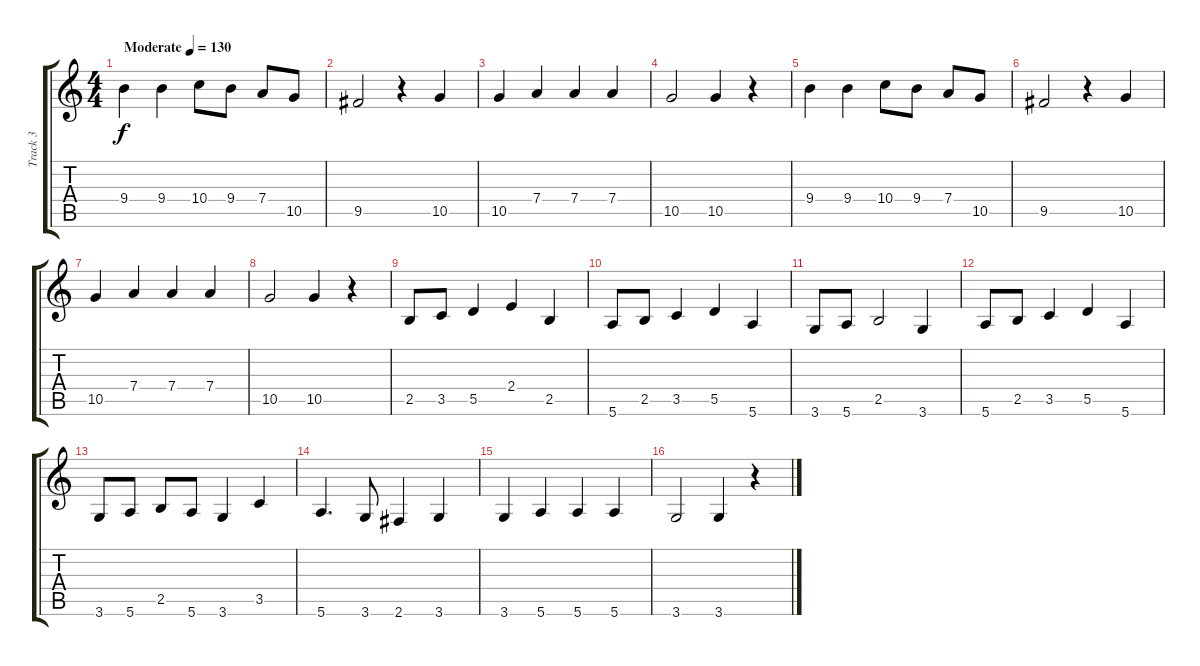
\track ("Track 3" "Track 3") {instrument overdrivenguitar}
\staff {score tabs}
\tuning (E4 B3 G3 D3 A2 E2) {hide}
\ts (4 4)
\tempo (130 "Moderate")
\clef g2
\ks c
9.4.4{dy f instrument overdrivenguitar} 9.4.4 10.4.8 9.4.8 7.4.8 10.5.8 |
9.5.2 r.4 10.5.4 |
10.5.4 7.4.4 7.4.4 7.4.4 |
10.5.2 10.5.4 r.4 |
9.4.4 9.4.4 10.4.8 9.4.8 7.4.8 10.5.8 |
9.5.2 r.4 10.5.4 |
10.5.4 7.4.4 7.4.4 7.4.4 |
10.5.2 10.5.4 r.4 |
2.5.8 3.5.8 5.5.4 2.4.4 2.5.4 |
5.6.8 2.5.8 3.5.4 5.5.4 5.6.4 |
3.6.8 5.6.8 2.5.2 3.6.4 |
5.6.8 2.5.8 3.5.4 5.5.4 5.6.4 |
3.6.8 5.6.8 2.5.8 5.6.8 3.6.4 3.5.4 |
5.6.4{d} 3.6.8 2.6.4 3.6.4 |
3.6.4 5.6.4 5.6.4 5.6.4 |
3.6.2 3.6.4 r.4
